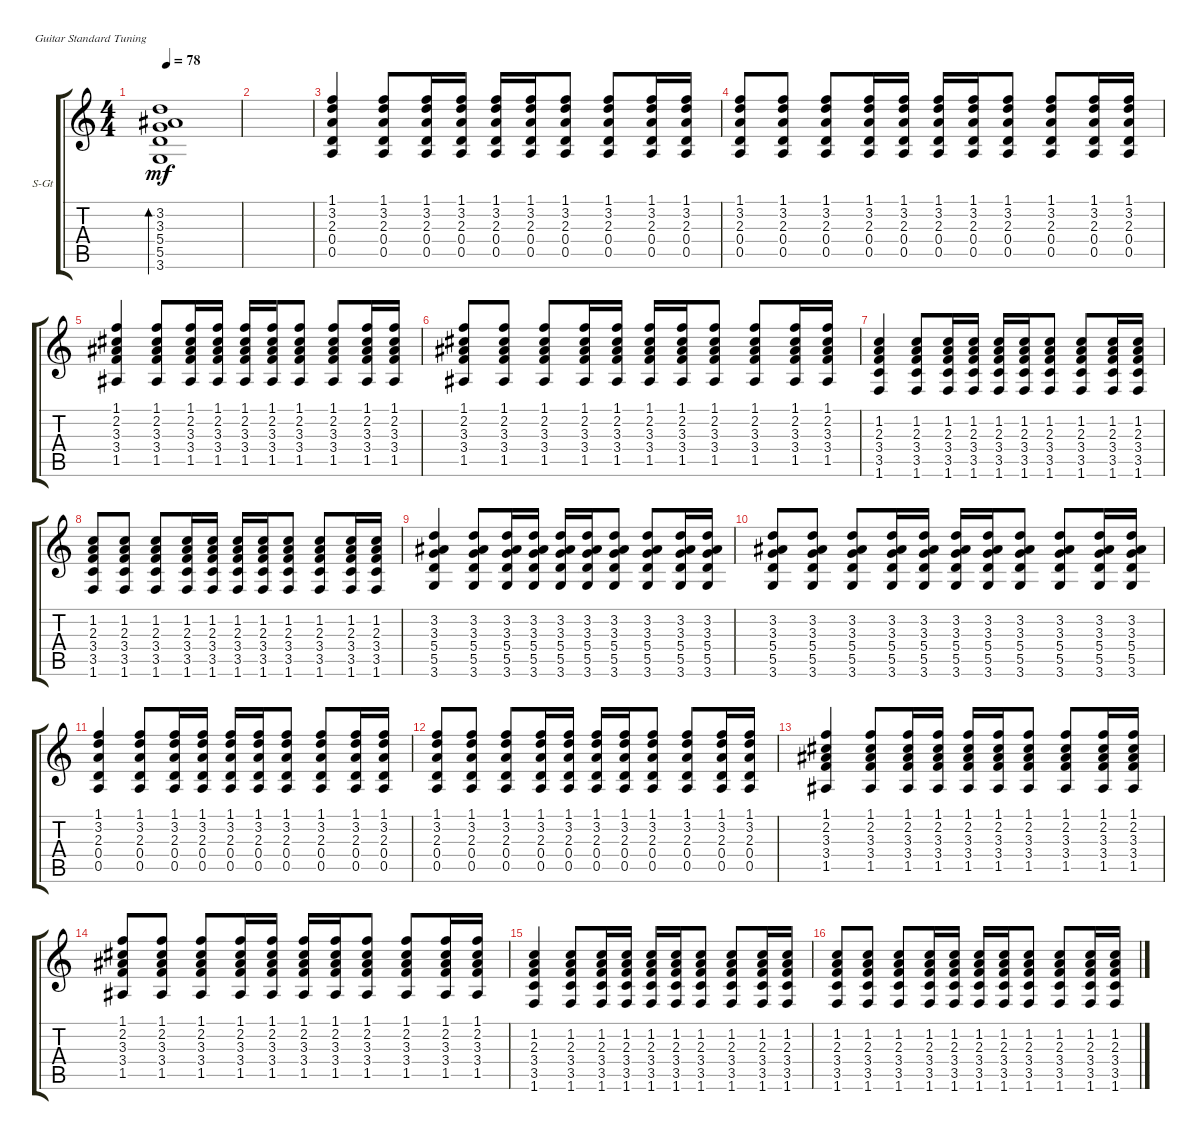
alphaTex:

\defaultSystemsLayout 4
\bracketExtendMode groupsimilarinstruments
\firstSystemTrackNameOrientation horizontal
\otherSystemsTrackNameOrientation horizontal
\track ("Steel Guitar" "S-Gt") {instrument acousticguitarsteel}
\staff {score tabs}
\tuning (E4 B3 G3 D3 A2 E2)
\ts (4 4)
\tempo 78
\clef g2
\scale
0.333333
\ks c
(3.2 3.3 5.4 5.5 3.6).1{bd 88 dy mf} |
\scale
0.333333 |
\scale
0.333333 (1.1 3.2 2.3 0.4 0.5).4 (1.1 3.2 2.3 0.4 0.5).8 (1.1 3.2 2.3 0.4 0.5).16 (1.1 3.2 2.3 0.4 0.5).16 (1.1 3.2 2.3 0.4 0.5).16 (1.1 3.2 2.3 0.4 0.5).16 (1.1 3.2 2.3 0.4 0.5).8 (1.1 3.2 2.3 0.4 0.5).8 (1.1 3.2 2.3 0.4 0.5).16 (1.1 3.2 2.3 0.4 0.5).16 |
\scale
0.333333 (1.1 3.2 2.3 0.4 0.5).8 (1.1 3.2 2.3 0.4 0.5).8 (1.1 3.2 2.3 0.4 0.5).8 (1.1 3.2 2.3 0.4 0.5).16 (1.1 3.2 2.3 0.4 0.5).16 (1.1 3.2 2.3 0.4 0.5).16 (1.1 3.2 2.3 0.4 0.5).16 (1.1 3.2 2.3 0.4 0.5).8 (1.1 3.2 2.3 0.4 0.5).8 (1.1 3.2 2.3 0.4 0.5).16 (1.1 3.2 2.3 0.4 0.5).16 |
\scale
0.333333 (1.1 2.2 3.3 3.4 1.5).4 (1.1 2.2 3.3 3.4 1.5).8 (1.1 2.2 3.3 3.4 1.5).16 (1.1 2.2 3.3 3.4 1.5).16 (1.1 2.2 3.3 3.4 1.5).16 (1.1 2.2 3.3 3.4 1.5).16 (1.1 2.2 3.3 3.4 1.5).8 (1.1 2.2 3.3 3.4 1.5).8 (1.1 2.2 3.3 3.4 1.5).16 (1.1 2.2 3.3 3.4 1.5).16 |
\scale
0.333333 (1.1 2.2 3.3 3.4 1.5).8 (1.1 2.2 3.3 3.4 1.5).8 (1.1 2.2 3.3 3.4 1.5).8 (1.1 2.2 3.3 3.4 1.5).16 (1.1 2.2 3.3 3.4 1.5).16 (1.1 2.2 3.3 3.4 1.5).16 (1.1 2.2 3.3 3.4 1.5).16 (1.1 2.2 3.3 3.4 1.5).8 (1.1 2.2 3.3 3.4 1.5).8 (1.1 2.2 3.3 3.4 1.5).16 (1.1 2.2 3.3 3.4 1.5).16 |
\scale
0.333333 (1.6 3.5 3.4 2.3 1.2).4 (1.6 3.5 3.4 2.3 1.2).8 (1.6 3.5 3.4 2.3 1.2).16 (1.6 3.5 3.4 2.3 1.2).16 (1.6 3.5 3.4 2.3 1.2).16 (1.6 3.5 3.4 2.3 1.2).16 (1.6 3.5 3.4 2.3 1.2).8 (1.6 3.5 3.4 2.3 1.2).8 (1.6 3.5 3.4 2.3 1.2).16 (1.6 3.5 3.4 2.3 1.2).16 |
\scale
0.333333 (1.6 3.5 3.4 2.3 1.2).8 (1.6 3.5 3.4 2.3 1.2).8 (1.6 3.5 3.4 2.3 1.2).8 (1.6 3.5 3.4 2.3 1.2).16 (1.6 3.5 3.4 2.3 1.2).16 (1.6 3.5 3.4 2.3 1.2).16 (1.6 3.5 3.4 2.3 1.2).16 (1.6 3.5 3.4 2.3 1.2).8 (1.6 3.5 3.4 2.3 1.2).8 (1.6 3.5 3.4 2.3 1.2).16 (1.6 3.5 3.4 2.3 1.2).16 |
\scale
0.333333 (3.6 5.5 5.4 3.3 3.2).4 (3.6 5.5 5.4 3.3 3.2).8 (3.6 5.5 5.4 3.3 3.2).16 (3.6 5.5 5.4 3.3 3.2).16 (3.6 5.5 5.4 3.3 3.2).16 (3.6 5.5 5.4 3.3 3.2).16 (3.6 5.5 5.4 3.3 3.2).8 (3.6 5.5 5.4 3.3 3.2).8 (3.6 5.5 5.4 3.3 3.2).16 (3.6 5.5 5.4 3.3 3.2).16 |
\scale
0.333333 (3.6 5.5 5.4 3.3 3.2).8 (3.6 5.5 5.4 3.3 3.2).8 (3.6 5.5 5.4 3.3 3.2).8 (3.6 5.5 5.4 3.3 3.2).16 (3.6 5.5 5.4 3.3 3.2).16 (3.6 5.5 5.4 3.3 3.2).16 (3.6 5.5 5.4 3.3 3.2).16 (3.6 5.5 5.4 3.3 3.2).8 (3.6 5.5 5.4 3.3 3.2).8 (3.6 5.5 5.4 3.3 3.2).16 (3.6 5.5 5.4 3.3 3.2).16 |
\scale
0.333333 (1.1 3.2 2.3 0.4 0.5).4 (1.1 3.2 2.3 0.4 0.5).8 (1.1 3.2 2.3 0.4 0.5).16 (1.1 3.2 2.3 0.4 0.5).16 (1.1 3.2 2.3 0.4 0.5).16 (1.1 3.2 2.3 0.4 0.5).16 (1.1 3.2 2.3 0.4 0.5).8 (1.1 3.2 2.3 0.4 0.5).8 (1.1 3.2 2.3 0.4 0.5).16 (1.1 3.2 2.3 0.4 0.5).16 |
\scale
0.333333 (1.1 3.2 2.3 0.4 0.5).8 (1.1 3.2 2.3 0.4 0.5).8 (1.1 3.2 2.3 0.4 0.5).8 (1.1 3.2 2.3 0.4 0.5).16 (1.1 3.2 2.3 0.4 0.5).16 (1.1 3.2 2.3 0.4 0.5).16 (1.1 3.2 2.3 0.4 0.5).16 (1.1 3.2 2.3 0.4 0.5).8 (1.1 3.2 2.3 0.4 0.5).8 (1.1 3.2 2.3 0.4 0.5).16 (1.1 3.2 2.3 0.4 0.5).16 |
\scale
0.333333 (1.1 2.2 3.3 3.4 1.5).4 (1.1 2.2 3.3 3.4 1.5).8 (1.1 2.2 3.3 3.4 1.5).16 (1.1 2.2 3.3 3.4 1.5).16 (1.1 2.2 3.3 3.4 1.5).16 (1.1 2.2 3.3 3.4 1.5).16 (1.1 2.2 3.3 3.4 1.5).8 (1.1 2.2 3.3 3.4 1.5).8 (1.1 2.2 3.3 3.4 1.5).16 (1.1 2.2 3.3 3.4 1.5).16 |
\scale
0.333333 (1.1 2.2 3.3 3.4 1.5).8 (1.1 2.2 3.3 3.4 1.5).8 (1.1 2.2 3.3 3.4 1.5).8 (1.1 2.2 3.3 3.4 1.5).16 (1.1 2.2 3.3 3.4 1.5).16 (1.1 2.2 3.3 3.4 1.5).16 (1.1 2.2 3.3 3.4 1.5).16 (1.1 2.2 3.3 3.4 1.5).8 (1.1 2.2 3.3 3.4 1.5).8 (1.1 2.2 3.3 3.4 1.5).16 (1.1 2.2 3.3 3.4 1.5).16 |
\scale
0.333333 (1.6 3.5 3.4 2.3 1.2).4 (1.6 3.5 3.4 2.3 1.2).8 (1.6 3.5 3.4 2.3 1.2).16 (1.6 3.5 3.4 2.3 1.2).16 (1.6 3.5 3.4 2.3 1.2).16 (1.6 3.5 3.4 2.3 1.2).16 (1.6 3.5 3.4 2.3 1.2).8 (1.6 3.5 3.4 2.3 1.2).8 (1.6 3.5 3.4 2.3 1.2).16 (1.6 3.5 3.4 2.3 1.2).16 |
\scale
0.333333 (1.6 3.5 3.4 2.3 1.2).8 (1.6 3.5 3.4 2.3 1.2).8 (1.6 3.5 3.4 2.3 1.2).8 (1.6 3.5 3.4 2.3 1.2).16 (1.6 3.5 3.4 2.3 1.2).16 (1.6 3.5 3.4 2.3 1.2).16 (1.6 3.5 3.4 2.3 1.2).16 (1.6 3.5 3.4 2.3 1.2).8 (1.6 3.5 3.4 2.3 1.2).8 (1.6 3.5 3.4 2.3 1.2).16 (1.6 3.5 3.4 2.3 1.2).16
